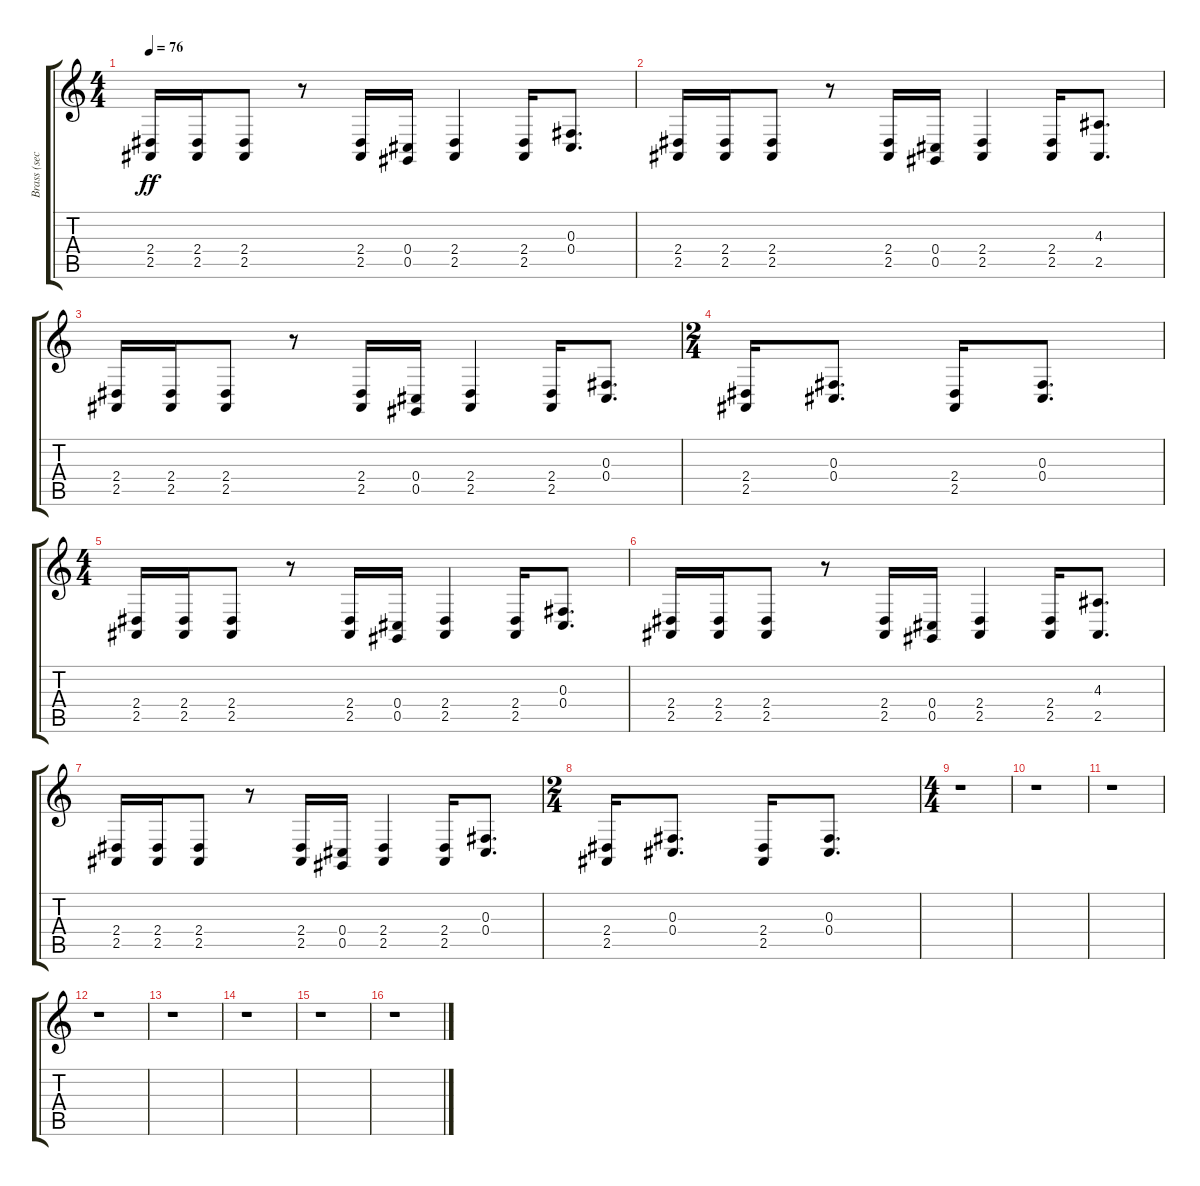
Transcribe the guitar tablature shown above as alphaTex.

\track ("Brass (section)" "Brass (sec") {instrument brasssection}
\staff {score tabs}
\tuning (Eb4 Bb3 Gb3 Db3 Ab2 Eb2) {hide}
\ts (4 4)
\tempo 76
\clef g2
\ks c
(2.4 2.5).16{dy ff instrument brasssection} (2.4 2.5).16 (2.4 2.5).8 r.8 (2.4 2.5).16 (0.4 0.5).16 (2.4 2.5).4 (2.4 2.5).16 (0.3 0.4).8{d} |
(2.4 2.5).16 (2.4 2.5).16 (2.4 2.5).8 r.8 (2.4 2.5).16 (0.4 0.5).16 (2.4 2.5).4 (2.4 2.5).16 (4.3 2.5).8{d} |
(2.4 2.5).16 (2.4 2.5).16 (2.4 2.5).8 r.8 (2.4 2.5).16 (0.4 0.5).16 (2.4 2.5).4 (2.4 2.5).16 (0.3 0.4).8{d} |
\ts (2 4)
(2.4 2.5).16 (0.3 0.4).8{d} (2.4 2.5).16 (0.3 0.4).8{d} |
\ts (4 4)
(2.4 2.5).16 (2.4 2.5).16 (2.4 2.5).8 r.8 (2.4 2.5).16 (0.4 0.5).16 (2.4 2.5).4 (2.4 2.5).16 (0.3 0.4).8{d} |
(2.4 2.5).16 (2.4 2.5).16 (2.4 2.5).8 r.8 (2.4 2.5).16 (0.4 0.5).16 (2.4 2.5).4 (2.4 2.5).16 (4.3 2.5).8{d} |
(2.4 2.5).16 (2.4 2.5).16 (2.4 2.5).8 r.8 (2.4 2.5).16 (0.4 0.5).16 (2.4 2.5).4 (2.4 2.5).16 (0.3 0.4).8{d} |
\ts (2 4)
(2.4 2.5).16 (0.3 0.4).8{d} (2.4 2.5).16 (0.3 0.4).8{d} |
\ts (4 4)
r.1 |
r.1 |
r.1 |
r.1 |
r.1 |
r.1 |
r.1 |
r.1
